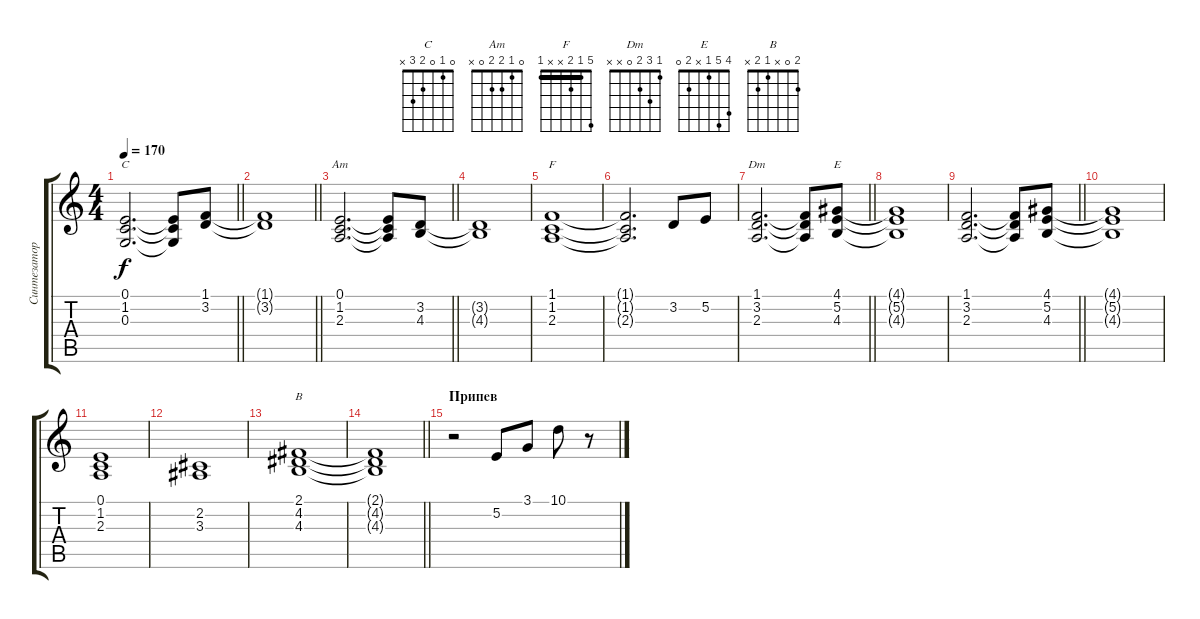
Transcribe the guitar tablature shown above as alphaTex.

\track ("Синтезатор" "Синтезатор") {instrument electricpiano1}
\staff {score tabs}
\tuning (E4 B3 G3 D3 A2 E2) {hide}
\chord ("C" 0 1 0 2 3 x)
\chord ("Am" 0 1 2 2 0 x)
\chord ("F" 5 1 2 x x 1) {barre 1}
\chord ("Dm" 1 3 2 0 x x)
\chord ("E" 4 5 1 x 2 0)
\chord ("B" 2 0 x 1 2 x)
\ts (4 4)
\tempo 170
\clef g2
\barLineRight lightlight
\ks c
(0.1 1.2 0.3).2{d ch "C" dy f} (0.1{t} 1.2{t} 0.3{t}).8 (1.1 3.2).8 |
\barLineRight lightlight
(1.1{t} 3.2{t}).1 |
\barLineRight lightlight
(0.1 1.2 2.3).2{d ch "Am"} (0.1{t} 1.2{t} 2.3{t}).8 (3.2 4.3).8 |
(3.2{t} 4.3{t}).1 |
(1.1 1.2 2.3).1{ch "F"} |
(1.1{t} 1.2{t} 2.3{t}).2{d} 3.2.8 5.2.8 |
\barLineRight lightlight
(1.1 3.2 2.3).2{d ch "Dm"} (1.1{t} 3.2{t} 2.3{t}).8 (4.1 5.2 4.3).8{ch "E"} |
(4.1{t} 5.2{t} 4.3{t}).1 |
\barLineRight lightlight
(1.1 3.2 2.3).2{d} (1.1{t} 3.2{t} 2.3{t}).8 (4.1 5.2 4.3).8 |
(4.1{t} 5.2{t} 4.3{t}).1 |
(0.1 1.2 2.3).1 |
(2.2 3.3).1 |
(2.1 4.2 4.3).1{ch "B"} |
\barLineRight lightlight
(2.1{t} 4.2{t} 4.3{t}).1 |
\section ("" "Припев")
r.2{volume 13 instrument stringensemble1} 5.2.8 3.1.8 10.1.8 r.8
